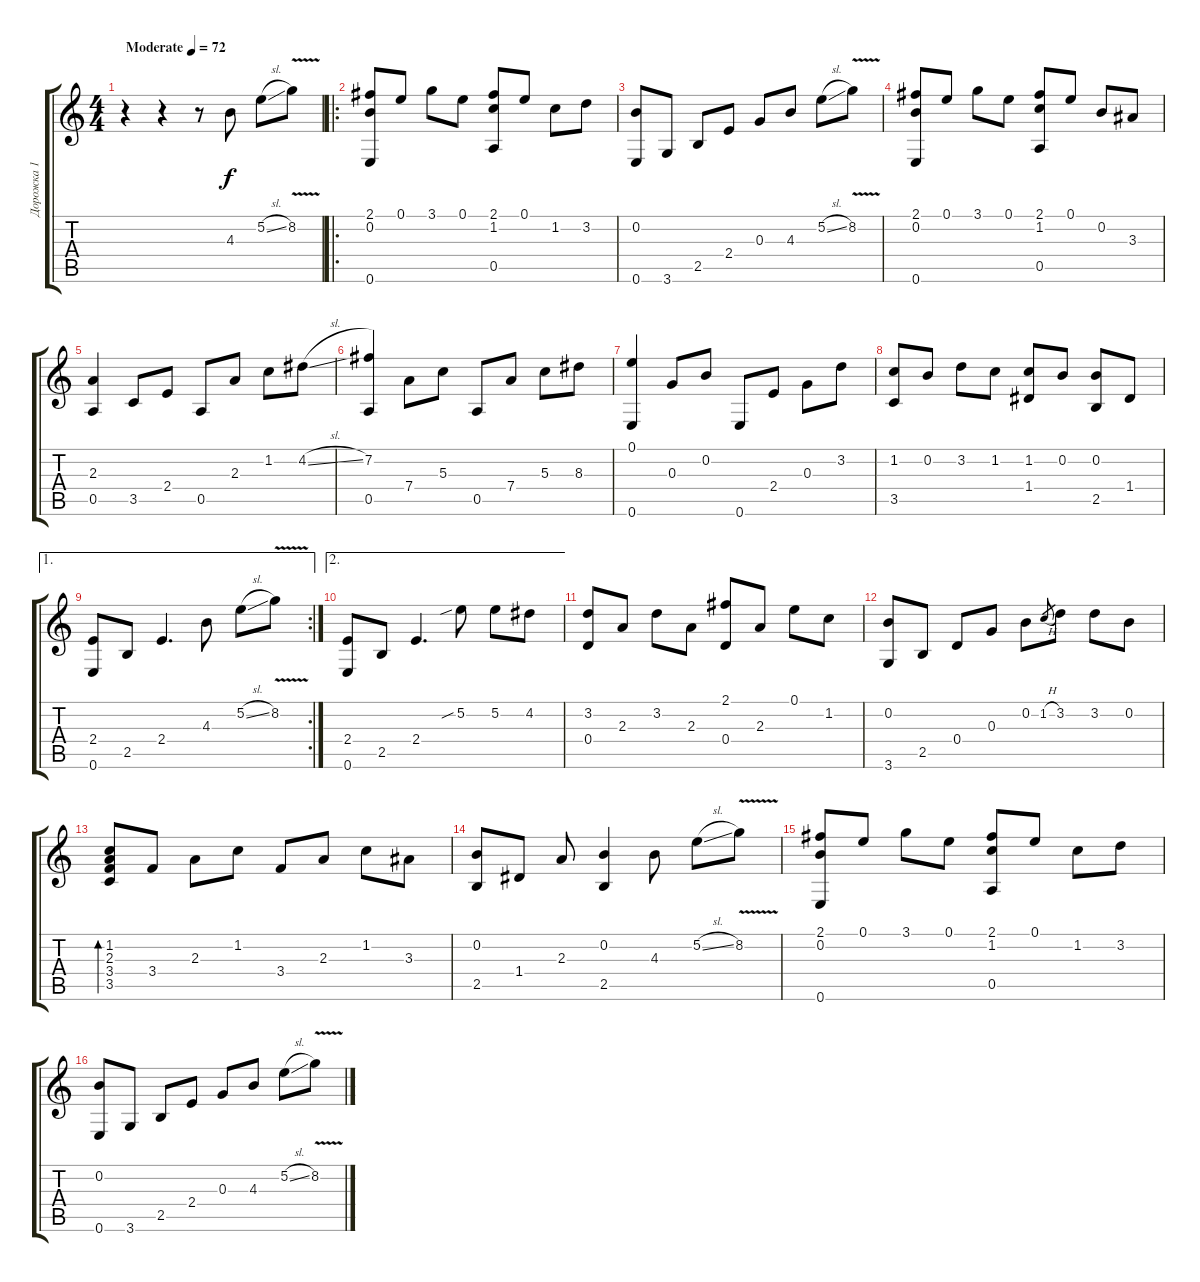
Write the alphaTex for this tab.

\track ("Дорожка 1" "Дорожка 1") {instrument acousticguitarsteel}
\staff {score tabs}
\tuning (E4 B3 G3 D3 A2 E2) {hide}
\ts (4 4)
\tempo (72 "Moderate")
\clef g2
\ks c
r.4{dy f instrument acousticguitarsteel} r.4 r.8 4.3.8 5.2{sl}.8 8.2{v}.8 |
\ro
(2.1 0.2 0.6).8 0.1.8 3.1.8 0.1.8 (2.1 1.2 0.5).8 0.1.8 1.2.8 3.2.8 |
(0.2 0.6).8 3.6.8 2.5.8 2.4.8 0.3.8 4.3.8 5.2{sl}.8 8.2{v}.8 |
(2.1 0.2 0.6).8 0.1.8 3.1.8 0.1.8 (2.1 1.2 0.5).8 0.1.8 0.2.8 3.3.8 |
(2.3 0.5).4 3.5.8 2.4.8 0.5.8 2.3.8 1.2.8 4.2{sl}.8 |
(7.2 0.5).4 7.4.8 5.3.8 0.5.8 7.4.8 5.3.8 8.3.8 |
(0.1 0.6).4 0.3.8 0.2.8 0.6.8 2.4.8 0.3.8 3.2.8 |
(1.2 3.5).8 0.2.8 3.2.8 1.2.8 (1.2 1.4).8 0.2.8 (0.2 2.5).8 1.4.8 |
\ae 1
\rc 2
(2.4 0.6).8 2.5.8 2.4.4{d} 4.3.8 5.2{sl}.8 8.2{v}.8 |
\ae 2
(2.4 0.6).8 2.5.8 2.4.4{d} 5.2{sib}.8 5.2.8 4.2.8 |
(3.2 0.4).8 2.3.8 3.2.8 2.3.8 (2.1 0.4).8 2.3.8 0.1.8 1.2.8 |
(0.2 3.6).8 2.5.8 0.4.8 0.3.8 0.2.8 1.2{h}.8{gr} 3.2.8 3.2.8 0.2.8 |
(1.2 2.3 3.4 3.5).8{bd 60} 3.4.8 2.3.8 1.2.8 3.4.8 2.3.8 1.2.8 3.3.8 |
(0.2 2.5).8 1.4.8 2.3.8 (0.2 2.5).4 4.3.8 5.2{sl}.8 8.2{v}.8 |
(2.1 0.2 0.6).8 0.1.8 3.1.8 0.1.8 (2.1 1.2 0.5).8 0.1.8 1.2.8 3.2.8 |
(0.2 0.6).8 3.6.8 2.5.8 2.4.8 0.3.8 4.3.8 5.2{sl}.8 8.2{v}.8
